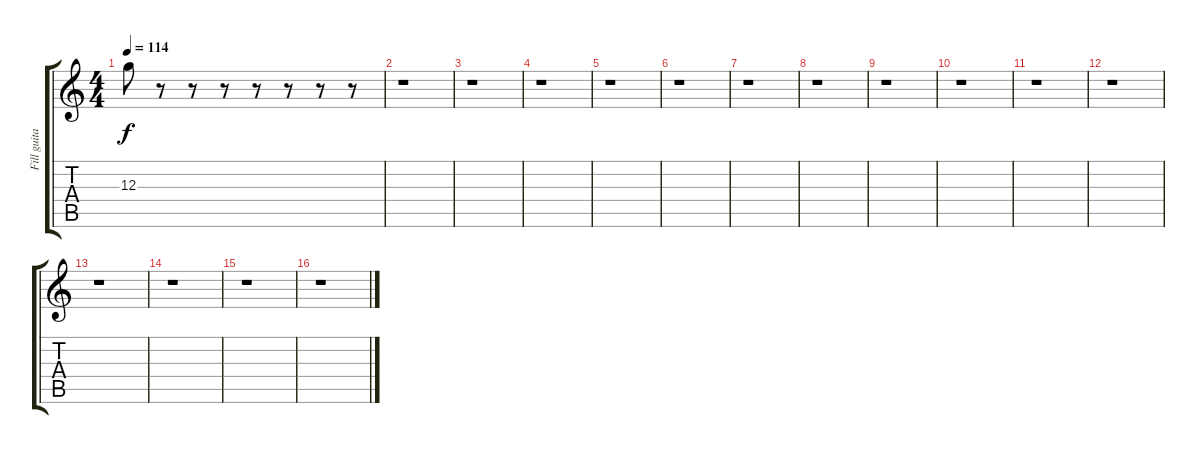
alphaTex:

\track ("Fill guitar/background voice" "Fill guita") {instrument distortionguitar}
\staff {score tabs}
\tuning (E4 B3 G3 D3 A2 E2) {hide}
\ts (4 4)
\tempo 114
\clef g2
\ks c
12.3.8{dy f} r.8 r.8 r.8 r.8 r.8 r.8 r.8 |
r.1 |
r.1 |
r.1 |
r.1 |
r.1 |
r.1 |
r.1 |
r.1 |
r.1 |
r.1 |
r.1 |
r.1 |
r.1 |
r.1 |
r.1
